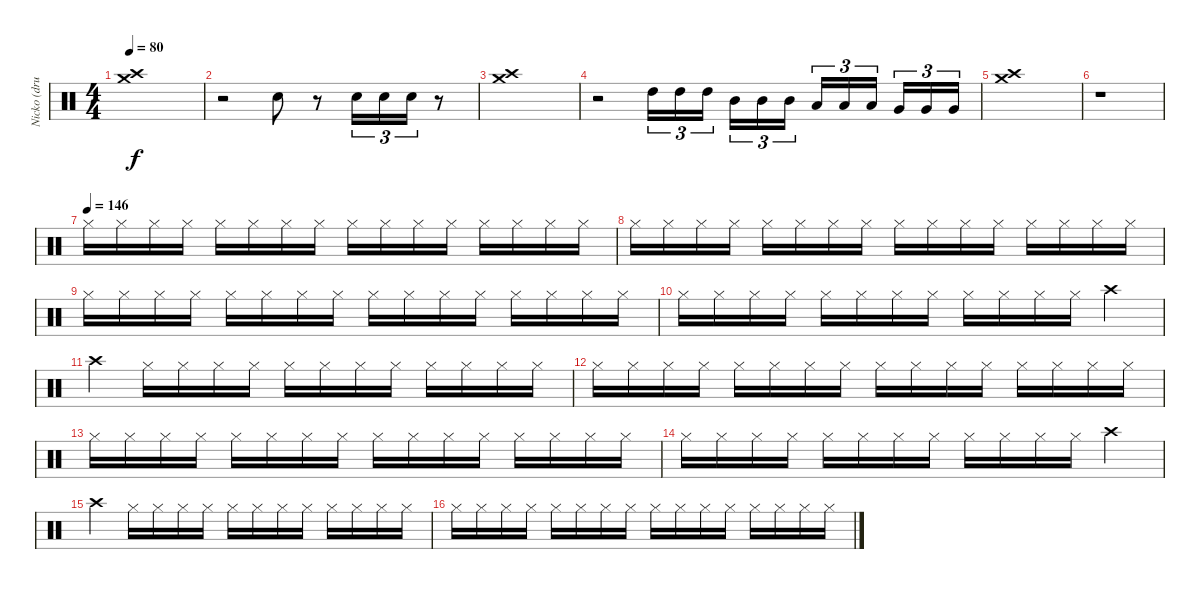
\track ("Nicko (drums)Percussions" "Nicko (dru") {instrument percussion}
\staff {score}
\articulation defaults
\ts (4 4)
\tempo 80
\clef neutral
\ks c
("Crash high (hit)" "Crash medium (hit)").1{dy f} |
r.2 "Snare (hit) 2".8 r.8 "Snare (hit) 2".16{tu (3 2)} "Snare (hit) 2".16{tu (3 2)} "Snare (hit) 2".16{tu (3 2)} r.8 |
("Crash high (hit)" "Crash medium (hit)").1 |
r.2 "High Tom (hit)".16{tu (3 2)} "High Tom (hit)".16{tu (3 2)} "High Tom (hit)".16{tu (3 2)} "Mid Tom (hit)".16{tu (3 2)} "Mid Tom (hit)".16{tu (3 2)} "Mid Tom (hit)".16{tu (3 2)} "Low Tom (hit)".16{tu (3 2)} "Low Tom (hit)".16{tu (3 2)} "Low Tom (hit)".16{tu (3 2)} "Very Low Tom (hit)".16{tu (3 2)} "Very Low Tom (hit)".16{tu (3 2)} "Very Low Tom (hit)".16{tu (3 2)} |
("Crash high (hit)" "Crash medium (hit)").1 |
r.1 |
\tempo (146)
"Hi-Hat (closed)".16 "Hi-Hat (closed)".16 "Hi-Hat (closed)".16 "Hi-Hat (closed)".16 "Hi-Hat (closed)".16 "Hi-Hat (closed)".16 "Hi-Hat (closed)".16 "Hi-Hat (closed)".16 "Hi-Hat (closed)".16 "Hi-Hat (closed)".16 "Hi-Hat (closed)".16 "Hi-Hat (closed)".16 "Hi-Hat (closed)".16 "Hi-Hat (closed)".16 "Hi-Hat (closed)".16 "Hi-Hat (closed)".16 |
"Hi-Hat (closed)".16 "Hi-Hat (closed)".16 "Hi-Hat (closed)".16 "Hi-Hat (closed)".16 "Hi-Hat (closed)".16 "Hi-Hat (closed)".16 "Hi-Hat (closed)".16 "Hi-Hat (closed)".16 "Hi-Hat (closed)".16 "Hi-Hat (closed)".16 "Hi-Hat (closed)".16 "Hi-Hat (closed)".16 "Hi-Hat (closed)".16 "Hi-Hat (closed)".16 "Hi-Hat (closed)".16 "Hi-Hat (closed)".16 |
"Hi-Hat (closed)".16 "Hi-Hat (closed)".16 "Hi-Hat (closed)".16 "Hi-Hat (closed)".16 "Hi-Hat (closed)".16 "Hi-Hat (closed)".16 "Hi-Hat (closed)".16 "Hi-Hat (closed)".16 "Hi-Hat (closed)".16 "Hi-Hat (closed)".16 "Hi-Hat (closed)".16 "Hi-Hat (closed)".16 "Hi-Hat (closed)".16 "Hi-Hat (closed)".16 "Hi-Hat (closed)".16 "Hi-Hat (closed)".16 |
"Hi-Hat (closed)".16 "Hi-Hat (closed)".16 "Hi-Hat (closed)".16 "Hi-Hat (closed)".16 "Hi-Hat (closed)".16 "Hi-Hat (closed)".16 "Hi-Hat (closed)".16 "Hi-Hat (closed)".16 "Hi-Hat (closed)".16 "Hi-Hat (closed)".16 "Hi-Hat (closed)".16 "Hi-Hat (closed)".16 "Crash high (hit)".4 |
"Crash high (hit)".4 "Hi-Hat (closed)".16 "Hi-Hat (closed)".16 "Hi-Hat (closed)".16 "Hi-Hat (closed)".16 "Hi-Hat (closed)".16 "Hi-Hat (closed)".16 "Hi-Hat (closed)".16 "Hi-Hat (closed)".16 "Hi-Hat (closed)".16 "Hi-Hat (closed)".16 "Hi-Hat (closed)".16 "Hi-Hat (closed)".16 |
"Hi-Hat (closed)".16 "Hi-Hat (closed)".16 "Hi-Hat (closed)".16 "Hi-Hat (closed)".16 "Hi-Hat (closed)".16 "Hi-Hat (closed)".16 "Hi-Hat (closed)".16 "Hi-Hat (closed)".16 "Hi-Hat (closed)".16 "Hi-Hat (closed)".16 "Hi-Hat (closed)".16 "Hi-Hat (closed)".16 "Hi-Hat (closed)".16 "Hi-Hat (closed)".16 "Hi-Hat (closed)".16 "Hi-Hat (closed)".16 |
"Hi-Hat (closed)".16 "Hi-Hat (closed)".16 "Hi-Hat (closed)".16 "Hi-Hat (closed)".16 "Hi-Hat (closed)".16 "Hi-Hat (closed)".16 "Hi-Hat (closed)".16 "Hi-Hat (closed)".16 "Hi-Hat (closed)".16 "Hi-Hat (closed)".16 "Hi-Hat (closed)".16 "Hi-Hat (closed)".16 "Hi-Hat (closed)".16 "Hi-Hat (closed)".16 "Hi-Hat (closed)".16 "Hi-Hat (closed)".16 |
"Hi-Hat (closed)".16 "Hi-Hat (closed)".16 "Hi-Hat (closed)".16 "Hi-Hat (closed)".16 "Hi-Hat (closed)".16 "Hi-Hat (closed)".16 "Hi-Hat (closed)".16 "Hi-Hat (closed)".16 "Hi-Hat (closed)".16 "Hi-Hat (closed)".16 "Hi-Hat (closed)".16 "Hi-Hat (closed)".16 "Crash high (hit)".4 |
"Crash high (hit)".4 "Hi-Hat (closed)".16 "Hi-Hat (closed)".16 "Hi-Hat (closed)".16 "Hi-Hat (closed)".16 "Hi-Hat (closed)".16 "Hi-Hat (closed)".16 "Hi-Hat (closed)".16 "Hi-Hat (closed)".16 "Hi-Hat (closed)".16 "Hi-Hat (closed)".16 "Hi-Hat (closed)".16 "Hi-Hat (closed)".16 |
"Hi-Hat (closed)".16 "Hi-Hat (closed)".16 "Hi-Hat (closed)".16 "Hi-Hat (closed)".16 "Hi-Hat (closed)".16 "Hi-Hat (closed)".16 "Hi-Hat (closed)".16 "Hi-Hat (closed)".16 "Hi-Hat (closed)".16 "Hi-Hat (closed)".16 "Hi-Hat (closed)".16 "Hi-Hat (closed)".16 "Hi-Hat (closed)".16 "Hi-Hat (closed)".16 "Hi-Hat (closed)".16 "Hi-Hat (closed)".16
